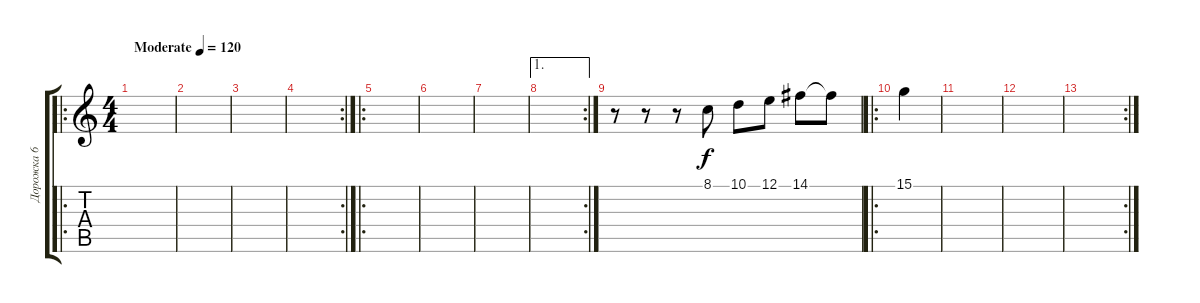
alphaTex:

\track ("Дорожка 6" "Дорожка 6") {instrument stringensemble1}
\staff {score tabs}
\tuning (E4 B3 G3 D3 A2 E2) {hide}
\ro
\ts (4 4)
\tempo (120 "Moderate")
\clef g2
\ks c
|
|
|
\rc 2
|
\ro
|
|
|
\ae 1
\rc 2
|
r.8 r.8 r.8 8.1.8 10.1.8 12.1.8 14.1.8 14.1{t}.8 |
\ro
15.1.4 |
|
|
\rc 2
